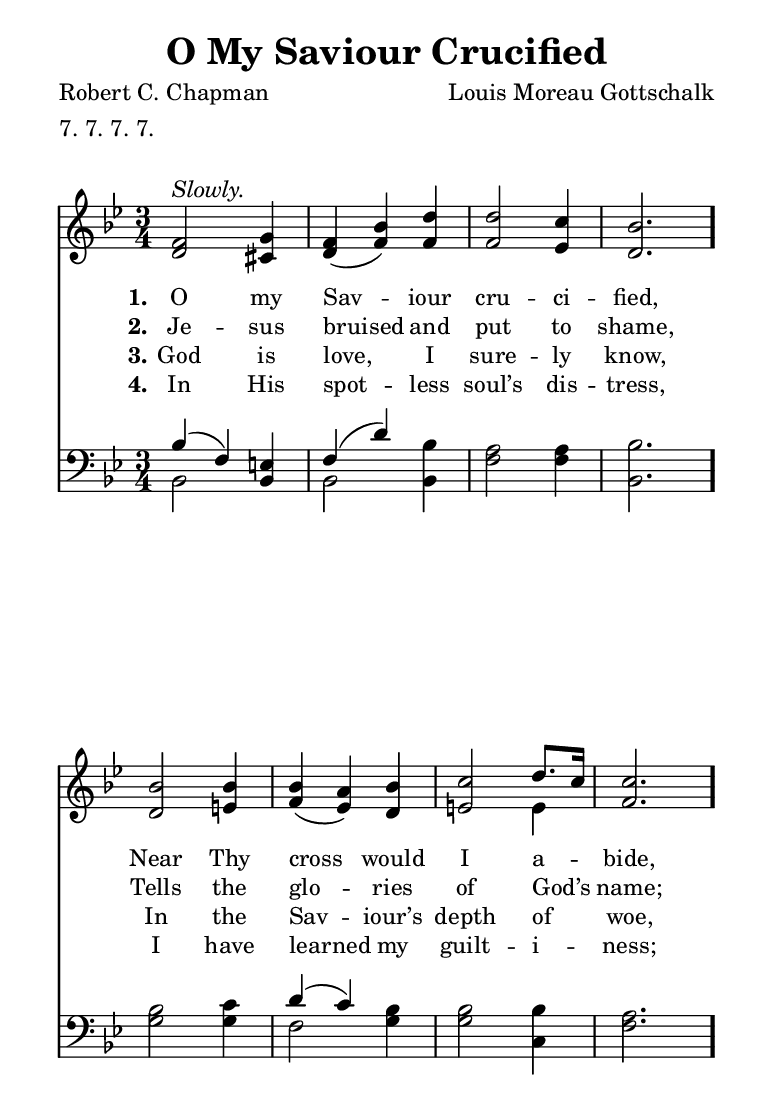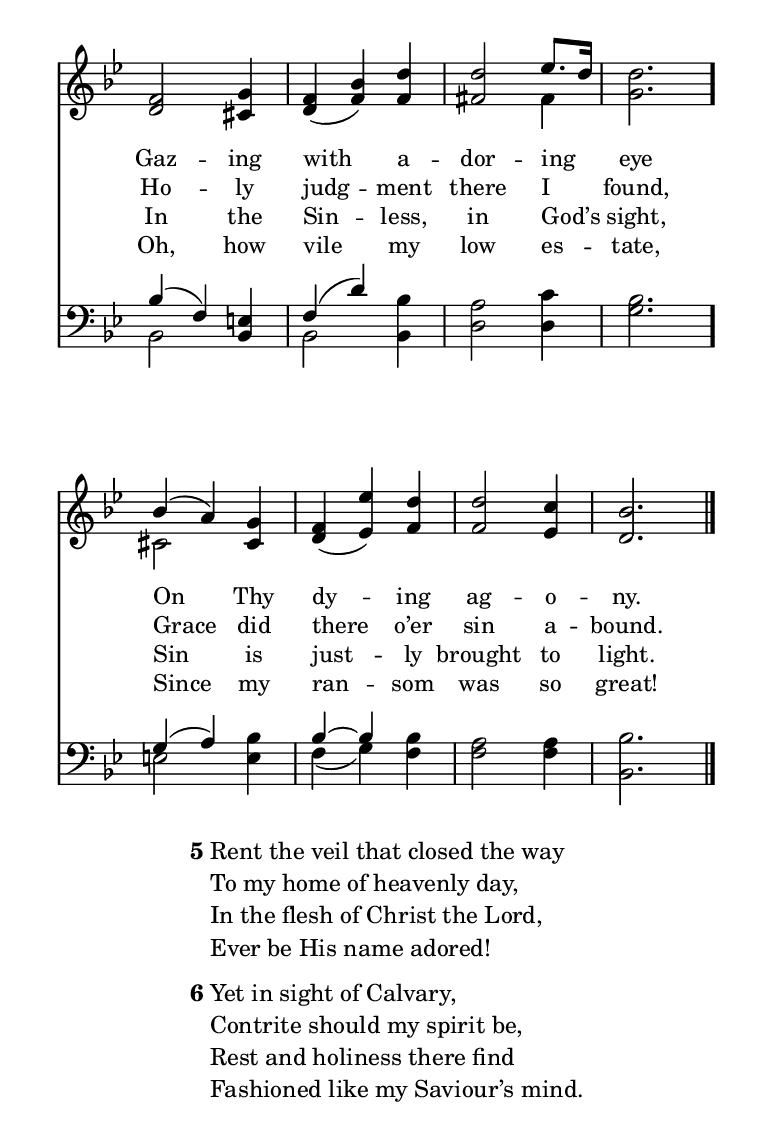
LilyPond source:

\include "common/global.ily"
\paper {
  \include "common/paper.ily"
  ragged-last-bottom = ##t
}

\header{
  hymnnumber = "379"
  title = "O My Saviour Crucified"
  tunename = "Last Hope" % aka "Mercy" ; see https://hymnary.org/tune/mercy_gottschalk
  meter = "7. 7. 7. 7."
  poet = "Robert C. Chapman" % see https://hymnary.org/text/o_my_savior_crucified_near_thy_cross_wou-1
  composer = "Louis Moreau Gottschalk" % see https://hymnary.org/tune/mercy_gottschalk
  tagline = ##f
}

global = {
  \include "common/overrides.ily"
  \override Staff.TimeSignature.style = #'numbered
  \time 3/4
  \override Score.MetronomeMark.transparent = ##t % hide all fermata changes too
  \tempo 4=90
  \key bes \major
  \autoBeamOff
}

notesSoprano = {
\global
\relative c' {

  f2^\markup{\italic Slowly.} g4 | f( bes) d | d2 c4 | bes2. |
  bes2 bes4 | bes( a) bes | c2 d8.[ c16] | c2. |
  f,2 g4 | f( bes) d | d2 ees8.[ d16] | d2. |
  bes4( a) g| f( ees') d | d2 c4 | bes2. |

  \bar "|."

}
}

notesAlto = {
\global
\relative e' {

  d2 cis4 | d( f) f | f2 ees4 | d2. |
  d2 e4 | f( ees) d | e2 e4 | f2. |
  d2 cis4 | d( f) f | fis2 fis4 | g2. |
  cis,2 cis4 | d( ees) f | f2 ees4 | d2. |

}
}

notesTenor = {
\global
\relative a {

  bes4( f) e | f( d') bes | a2 a4 | bes2. |
  bes2 c4 | d( c) bes | bes2 bes4 | a2. |
  bes4( f) e | f( d') bes | a2 c4 | bes2. |
  g4( a) bes | bes ~ bes bes | a2 a4 | bes2. |

}
}

notesBass = {
\global
\relative f, {

  bes2 bes4 | bes2 bes4 | f'2 f4 | bes,2. |
  g'2 g4 | f2 g4 | g2 c,4 | f2. |
  bes,2 bes4 | bes2 bes4 | d2 d4 | g2. |
  e2 e4 | f4( g) f | f2 f4 | bes,2. |

}
}

wordsA = \lyricmode {
\set stanza = "1."

O my Sav -- iour cru -- ci -- fied, \bar "."
Near Thy cross would I a -- bide, \bar "."
Gaz -- ing with a -- dor -- ing eye \bar "."
On Thy dy -- ing ag -- o -- ny. \bar "."

}

wordsB = \lyricmode {
\set stanza = "2."

Je -- sus bruised and put to shame,
Tells the glo -- ries of God’s name;
Ho -- ly judg -- ment there I found,
Grace did there o’er sin a -- bound.

}

wordsC = \lyricmode {
\set stanza = "3."

God is love, I sure -- ly know,
In the Sav -- iour’s depth of woe,
In the Sin -- less, in God’s sight,
Sin is just -- ly brought to light.

}

wordsD = \lyricmode {
\set stanza = "4."

In His spot -- less soul’s dis -- tress,
I have learned my guilt -- i -- ness;
Oh, how vile my low es -- tate,
Since my ran -- som was so great!

}

wordsE = \markuplist {

\line { Rent the veil that closed the way }
\line { To my home of heavenly day, }
\line { In the flesh of Christ the Lord, }
\line { Ever be His name adored! }

}

wordsF = \markuplist {

\line { Yet in sight of Calvary, }
\line { Contrite should my spirit be, }
\line { Rest and holiness there find }
\line { Fashioned like my Saviour’s mind. }

}

\score {
  \context ChoirStaff <<
    \context Staff = upper <<
      \set Staff.autoBeaming = ##f
      \set ChoirStaff.systemStartDelimiter = #'SystemStartBar
      \set ChoirStaff.printPartCombineTexts = ##f
      \partcombine #'(2 . 11) \notesSoprano \notesAlto
      \context NullVoice = sopranos { \voiceOne << \notesSoprano >> }
      \context Lyrics = one   \lyricsto sopranos \wordsA
      \context Lyrics = two   \lyricsto sopranos \wordsB
      \context Lyrics = three \lyricsto sopranos \wordsC
      \context Lyrics = four  \lyricsto sopranos \wordsD
    >>
    \context Staff = men <<
      \set Staff.autoBeaming = ##f
      \clef bass
      \set ChoirStaff.printPartCombineTexts = ##f
      \partcombine #'(2 . 11) \notesTenor \notesBass
    >>
  >>
  \layout {
    \include "common/layout.ily"
  }
  #(cond ((ly:get-option 'eog-midi-permitted) #{ \midi{
    \include "common/midi.ily"
  } #}))
}

\markup { \fontsize #0.3 \column {
  \fill-line { \vcenter \column {
    \vspace #1
    \line{ \bold 5 \column { \wordsE } } \combine \null \vspace #0.4
    \line{ \bold 6 \column { \wordsF } }
    \vspace #1
  } }
} }

\markup { \fill-line { \line { Alternate tune: No. 7 in Supplement. } } }

\markup {
  \center-column {
    \vspace #1
    \override #'(span-factor . 1/2)
    \fill-line { \null \draw-hline \null }
  }
}

\version "2.19.49"  % necessary for upgrading to future LilyPond versions.

% vi:set et ts=2 sw=2 ai nocindent syntax=lilypond:
